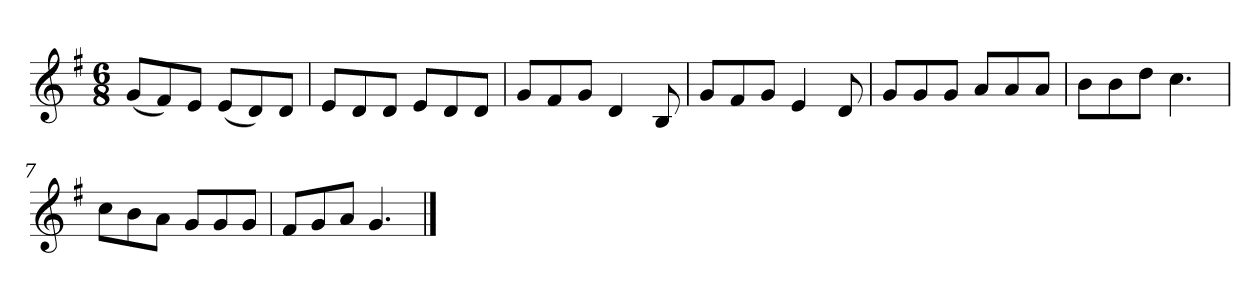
**kern
*part1
*staff1
*k[f#]
*M6/8
*MM120
=1
(8gL
8f#)
8eJ
(8eL
8d)
8dJ
=2
8eL
8d
8dJ
8eL
8d
8dJ
=3
8gL
8f#
8gJ
4d
8B
=4
8gL
8f#
8gJ
4e
8d
=5
8gL
8g
8gJ
8aL
8a
8aJ
=6
8bL
8b
8ddJ
4.cc
=7
8ccL
8b
8aJ
8gL
8g
8gJ
=8
8f#L
8g
8aJ
4.g
==
*-
